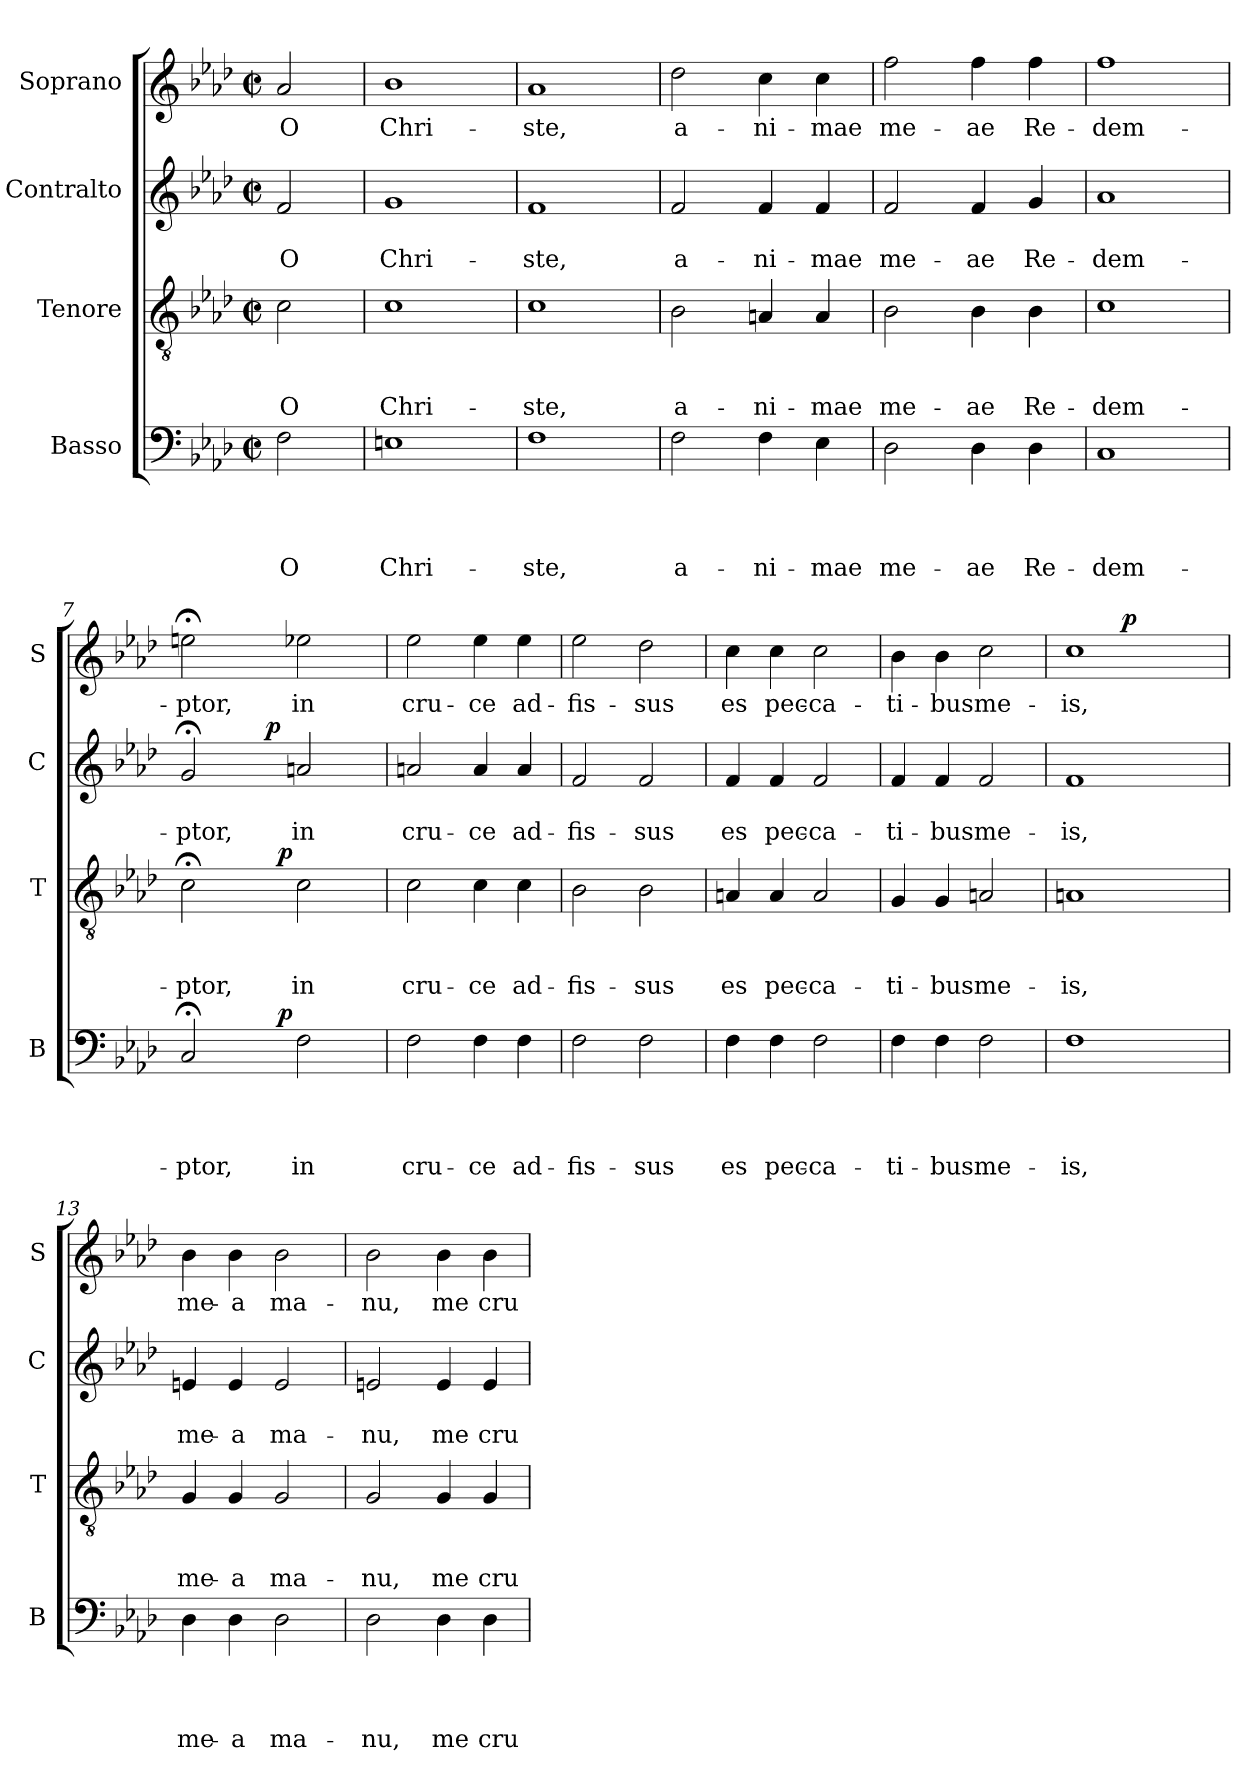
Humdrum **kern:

**kern	**text	**text	**text	**text	**dynam	**kern	**text	**text	**text	**dynam	**kern	**text	**text	**dynam	**kern	**text	**dynam
*part4	*part4	*part4	*part4	*part4	*part4	*part3	*part3	*part3	*part3	*part3	*part2	*part2	*part2	*part2	*part1	*part1	*part1
*staff4	*staff4	*staff4	*staff4	*staff4	*staff4	*staff3	*staff3	*staff3	*staff3	*staff3	*staff2	*staff2	*staff2	*staff2	*staff1	*staff1	*staff1
*I"Basso	*	*	*	*	*	*I"Tenore	*	*	*	*	*I"Contralto	*	*	*	*I"Soprano	*	*
*I'B	*	*	*	*	*	*I'T	*	*	*	*	*I'C	*	*	*	*I'S	*	*
*clefF4	*	*	*	*	*	*clefGv2	*	*	*	*	*clefG2	*	*	*	*clefG2	*	*
*k[b-e-a-d-]	*	*	*	*	*	*k[b-e-a-d-]	*	*	*	*	*k[b-e-a-d-]	*	*	*	*k[b-e-a-d-]	*	*
*A-:	*	*	*	*	*	*A-:	*	*	*	*	*A-:	*	*	*	*A-:	*	*
*M2/2	*	*	*	*	*	*M2/2	*	*	*	*	*M2/2	*	*	*	*M2/2	*	*
*met(c|)	*	*	*	*	*	*met(c|)	*	*	*	*	*met(c|)	*	*	*	*met(c|)	*	*
=1	=1	=1	=1	=1	=1	=1	=1	=1	=1	=1	=1	=1	=1	=1	=1	=1	=1
!	!	!	!	!LO:LY:b	!	!	!	!	!LO:LY:b	!	!	!	!LO:LY:b	!	!	!LO:LY:b	!
2F\	.	.	.	O	.	2c\	.	.	O	.	2f/	.	O	.	2a-/	O	.
=2	=2	=2	=2	=2	=2	=2	=2	=2	=2	=2	=2	=2	=2	=2	=2	=2	=2
!	!	!	!	!LO:LY:b	!	!	!	!	!LO:LY:b	!	!	!	!LO:LY:b	!	!	!LO:LY:b	!
1En	.	.	.	Chri-	.	1c	.	.	Chri-	.	1g	.	Chri-	.	1b-	Chri-	.
=3	=3	=3	=3	=3	=3	=3	=3	=3	=3	=3	=3	=3	=3	=3	=3	=3	=3
!	!	!	!	!LO:LY:b	!	!	!	!	!LO:LY:b	!	!	!	!LO:LY:b	!	!	!LO:LY:b	!
1F	.	.	.	-ste,	.	1c	.	.	-ste,	.	1f	.	-ste,	.	1a-	-ste,	.
=4	=4	=4	=4	=4	=4	=4	=4	=4	=4	=4	=4	=4	=4	=4	=4	=4	=4
!	!	!	!	!LO:LY:b	!	!	!	!	!LO:LY:b	!	!	!	!LO:LY:b	!	!	!LO:LY:b	!
2F\	.	.	.	a-	.	2B-\	.	.	a-	.	2f/	.	a-	.	2dd-\	a-	.
!	!	!	!	!LO:LY:b	!	!	!	!	!LO:LY:b	!	!	!	!LO:LY:b	!	!	!LO:LY:b	!
4F\	.	.	.	-ni-	.	4An/	.	.	-ni-	.	4f/	.	-ni-	.	4cc\	-ni-	.
!	!	!	!	!LO:LY:b	!	!	!	!	!LO:LY:b	!	!	!	!LO:LY:b	!	!	!LO:LY:b	!
4E-\	.	.	.	-mae	.	4A/	.	.	-mae	.	4f/	.	-mae	.	4cc\	-mae	.
=5	=5	=5	=5	=5	=5	=5	=5	=5	=5	=5	=5	=5	=5	=5	=5	=5	=5
!	!	!	!	!LO:LY:b	!	!	!	!	!LO:LY:b	!	!	!	!LO:LY:b	!	!	!LO:LY:b	!
2D-\	.	.	.	me-	.	2B-\	.	.	me-	.	2f/	.	me-	.	2ff\	me-	.
!	!	!	!	!LO:LY:b	!	!	!	!	!LO:LY:b	!	!	!	!LO:LY:b	!	!	!LO:LY:b	!
4D-\	.	.	.	-ae	.	4B-\	.	.	-ae	.	4f/	.	-ae	.	4ff\	-ae	.
!	!	!	!	!LO:LY:b	!	!	!	!	!LO:LY:b	!	!	!	!LO:LY:b	!	!	!LO:LY:b	!
4D-\	.	.	.	Re-	.	4B-\	.	.	Re-	.	4g/	.	Re-	.	4ff\	Re-	.
!!LO:LB:g=z
=6	=6	=6	=6	=6	=6	=6	=6	=6	=6	=6	=6	=6	=6	=6	=6	=6	=6
!	!	!	!	!LO:LY:b	!	!	!	!	!LO:LY:b	!	!	!	!LO:LY:b	!	!	!LO:LY:b	!
1C	.	.	.	-dem-	.	1c	.	.	-dem-	.	1a-	.	-dem-	.	1ff	-dem-	.
=7	=7	=7	=7	=7	=7	=7	=7	=7	=7	=7	=7	=7	=7	=7	=7	=7	=7
!	!	!	!	!LO:LY:b	!	!	!	!	!LO:LY:b	!	!	!	!LO:LY:b	!	!	!LO:LY:b	!
*^	*	*	*	*	*	*^	*	*	*	*	*^	*	*	*	*	*	*
2C;</	4..ryy	.	.	.	-ptor,	.	2c;<\	4..ryy	.	.	-ptor,	.	2g;</	4ryy	.	-ptor,	.	2een;<\	-ptor,	.
.	.	.	.	.	.	.	.	.	.	.	.	.	.	8ryy	.	.	.	.	.	.
.	.	.	.	.	.	.	.	.	.	.	.	.	.	32ryy	.	.	.	.	.	.
!	!	!	!	!	!	!	!	!	!	!	!	!	!	!	!	!	!LO:DY:a	!	!	!
.	.	.	.	.	.	.	.	.	.	.	.	.	.	2ryy	.	.	p	.	.	.
!	!	!	!	!	!	!LO:DY:a	!	!	!	!	!	!LO:DY:a	!	!	!	!	!	!	!	!
.	2ryy	.	.	.	.	p	.	2ryy	.	.	.	p	.	.	.	.	.	.	.	.
!	!	!	!	!	!LO:LY:b	!	!	!	!	!	!LO:LY:b	!	!	!	!	!LO:LY:b	!	!	!LO:LY:b	!
2F\	.	.	.	.	in	.	2c\	.	.	.	in	.	2an/	.	.	in	.	2ee-X\	in	.
.	.	.	.	.	.	.	.	.	.	.	.	.	.	16.ryy	.	.	.	.	.	.
.	16ryy	.	.	.	.	.	.	16ryy	.	.	.	.	.	.	.	.	.	.	.	.
=8	=8	=8	=8	=8	=8	=8	=8	=8	=8	=8	=8	=8	=8	=8	=8	=8	=8	=8	=8	=8
!	!	!	!	!	!LO:LY:b	!	!	!	!	!	!LO:LY:b	!	!	!	!	!LO:LY:b	!	!	!LO:LY:b	!
*v	*v	*	*	*	*	*	*	*	*	*	*	*	*v	*v	*	*	*	*	*	*
*	*	*	*	*	*	*v	*v	*	*	*	*	*	*	*	*	*	*	*
2F\	.	.	.	cru-	.	2c\	.	.	cru-	.	2an/	.	cru-	.	2ee-\	cru-	.
!	!	!	!	!LO:LY:b	!	!	!	!	!LO:LY:b	!	!	!	!LO:LY:b	!	!	!LO:LY:b	!
4F\	.	.	.	-ce	.	4c\	.	.	-ce	.	4a/	.	-ce	.	4ee-\	-ce	.
!	!	!	!	!LO:LY:b	!	!	!	!	!LO:LY:b	!	!	!	!LO:LY:b	!	!	!LO:LY:b	!
4F\	.	.	.	ad-	.	4c\	.	.	ad-	.	4a/	.	ad-	.	4ee-\	ad-	.
=9	=9	=9	=9	=9	=9	=9	=9	=9	=9	=9	=9	=9	=9	=9	=9	=9	=9
!	!	!	!	!LO:LY:b	!	!	!	!	!LO:LY:b	!	!	!	!LO:LY:b	!	!	!LO:LY:b	!
2F\	.	.	.	-fis-	.	2B-\	.	.	-fis-	.	2f/	.	-fis-	.	2ee-\	-fis-	.
!	!	!	!	!LO:LY:b	!	!	!	!	!LO:LY:b	!	!	!	!LO:LY:b	!	!	!LO:LY:b	!
2F\	.	.	.	-sus	.	2B-\	.	.	-sus	.	2f/	.	-sus	.	2dd-\	-sus	.
=10	=10	=10	=10	=10	=10	=10	=10	=10	=10	=10	=10	=10	=10	=10	=10	=10	=10
!	!	!	!	!LO:LY:b	!	!	!	!	!LO:LY:b	!	!	!	!LO:LY:b	!	!	!LO:LY:b	!
4F\	.	.	.	es	.	4An/	.	.	es	.	4f/	.	es	.	4cc\	es	.
!	!	!	!	!LO:LY:b	!	!	!	!	!LO:LY:b	!	!	!	!LO:LY:b	!	!	!LO:LY:b	!
4F\	.	.	.	pec-	.	4A/	.	.	pec-	.	4f/	.	pec-	.	4cc\	pec-	.
!	!	!	!	!LO:LY:b	!	!	!	!	!LO:LY:b	!	!	!	!LO:LY:b	!	!	!LO:LY:b	!
2F\	.	.	.	-ca-	.	2A/	.	.	-ca-	.	2f/	.	-ca-	.	2cc\	-ca-	.
!!LO:PB:g=z
=11	=11	=11	=11	=11	=11	=11	=11	=11	=11	=11	=11	=11	=11	=11	=11	=11	=11
!	!	!	!	!LO:LY:b	!	!	!	!	!LO:LY:b	!	!	!	!LO:LY:b	!	!	!LO:LY:b	!
4F\	.	.	.	-ti-	.	4G/	.	.	-ti-	.	4f/	.	-ti-	.	4b-\	-ti-	.
!	!	!	!	!LO:LY:b	!	!	!	!	!LO:LY:b	!	!	!	!LO:LY:b	!	!	!LO:LY:b	!
4F\	.	.	.	-bus	.	4G/	.	.	-bus	.	4f/	.	-bus	.	4b-\	-bus	.
!	!	!	!	!LO:LY:b	!	!	!	!	!LO:LY:b	!	!	!	!LO:LY:b	!	!	!LO:LY:b	!
2F\	.	.	.	me-	.	2An/	.	.	me-	.	2f/	.	me-	.	2cc\	me-	.
=12	=12	=12	=12	=12	=12	=12	=12	=12	=12	=12	=12	=12	=12	=12	=12	=12	=12
!	!	!	!	!LO:LY:b	!	!	!	!	!LO:LY:b	!	!	!	!LO:LY:b	!	!	!LO:LY:b	!
*	*	*	*	*	*	*	*	*	*	*	*	*	*	*	*^	*	*
1F	.	.	.	-is,	.	1An	.	.	-is,	.	1f	.	-is,	.	1cc	4ryy	-is,	.
.	.	.	.	.	.	.	.	.	.	.	.	.	.	.	.	32ryy	.	.
!	!	!	!	!	!	!	!	!	!	!	!	!	!	!	!	!	!	!LO:DY:a
.	.	.	.	.	.	.	.	.	.	.	.	.	.	.	.	2ryy	.	p
.	.	.	.	.	.	.	.	.	.	.	.	.	.	.	.	8..ryy	.	.
=13	=13	=13	=13	=13	=13	=13	=13	=13	=13	=13	=13	=13	=13	=13	=13	=13	=13	=13
!	!	!	!	!LO:LY:b	!	!	!	!	!LO:LY:b	!	!	!	!LO:LY:b	!	!	!	!LO:LY:b	!
*	*	*	*	*	*	*	*	*	*	*	*	*	*	*	*v	*v	*	*
4D-\	.	.	.	me-	.	4G/	.	.	me-	.	4en/	.	me-	.	4b-\	me-	.
!	!	!	!	!LO:LY:b	!	!	!	!	!LO:LY:b	!	!	!	!LO:LY:b	!	!	!LO:LY:b	!
4D-\	.	.	.	-a	.	4G/	.	.	-a	.	4e/	.	-a	.	4b-\	-a	.
!	!	!	!	!LO:LY:b	!	!	!	!	!LO:LY:b	!	!	!	!LO:LY:b	!	!	!LO:LY:b	!
2D-\	.	.	.	ma-	.	2G/	.	.	ma-	.	2e/	.	ma-	.	2b-\	ma-	.
=14	=14	=14	=14	=14	=14	=14	=14	=14	=14	=14	=14	=14	=14	=14	=14	=14	=14
!	!	!	!	!LO:LY:b	!	!	!	!	!LO:LY:b	!	!	!	!LO:LY:b	!	!	!LO:LY:b	!
2D-\	.	.	.	-nu,	.	2G/	.	.	-nu,	.	2en/	.	-nu,	.	2b-\	-nu,	.
!	!	!	!	!LO:LY:b	!	!	!	!	!LO:LY:b	!	!	!	!LO:LY:b	!	!	!LO:LY:b	!
4D-\	.	.	.	me	.	4G/	.	.	me	.	4e/	.	me	.	4b-\	me	.
!	!	!	!	!LO:LY:b	!	!	!	!	!LO:LY:b	!	!	!	!LO:LY:b	!	!	!LO:LY:b	!
4D-\	.	.	.	cru-	.	4G/	.	.	cru-	.	4e/	.	cru-	.	4b-\	cru-	.
=	=	=	=	=	=	=	=	=	=	=	=	=	=	=	=	=	=
*-	*-	*-	*-	*-	*-	*-	*-	*-	*-	*-	*-	*-	*-	*-	*-	*-	*-
